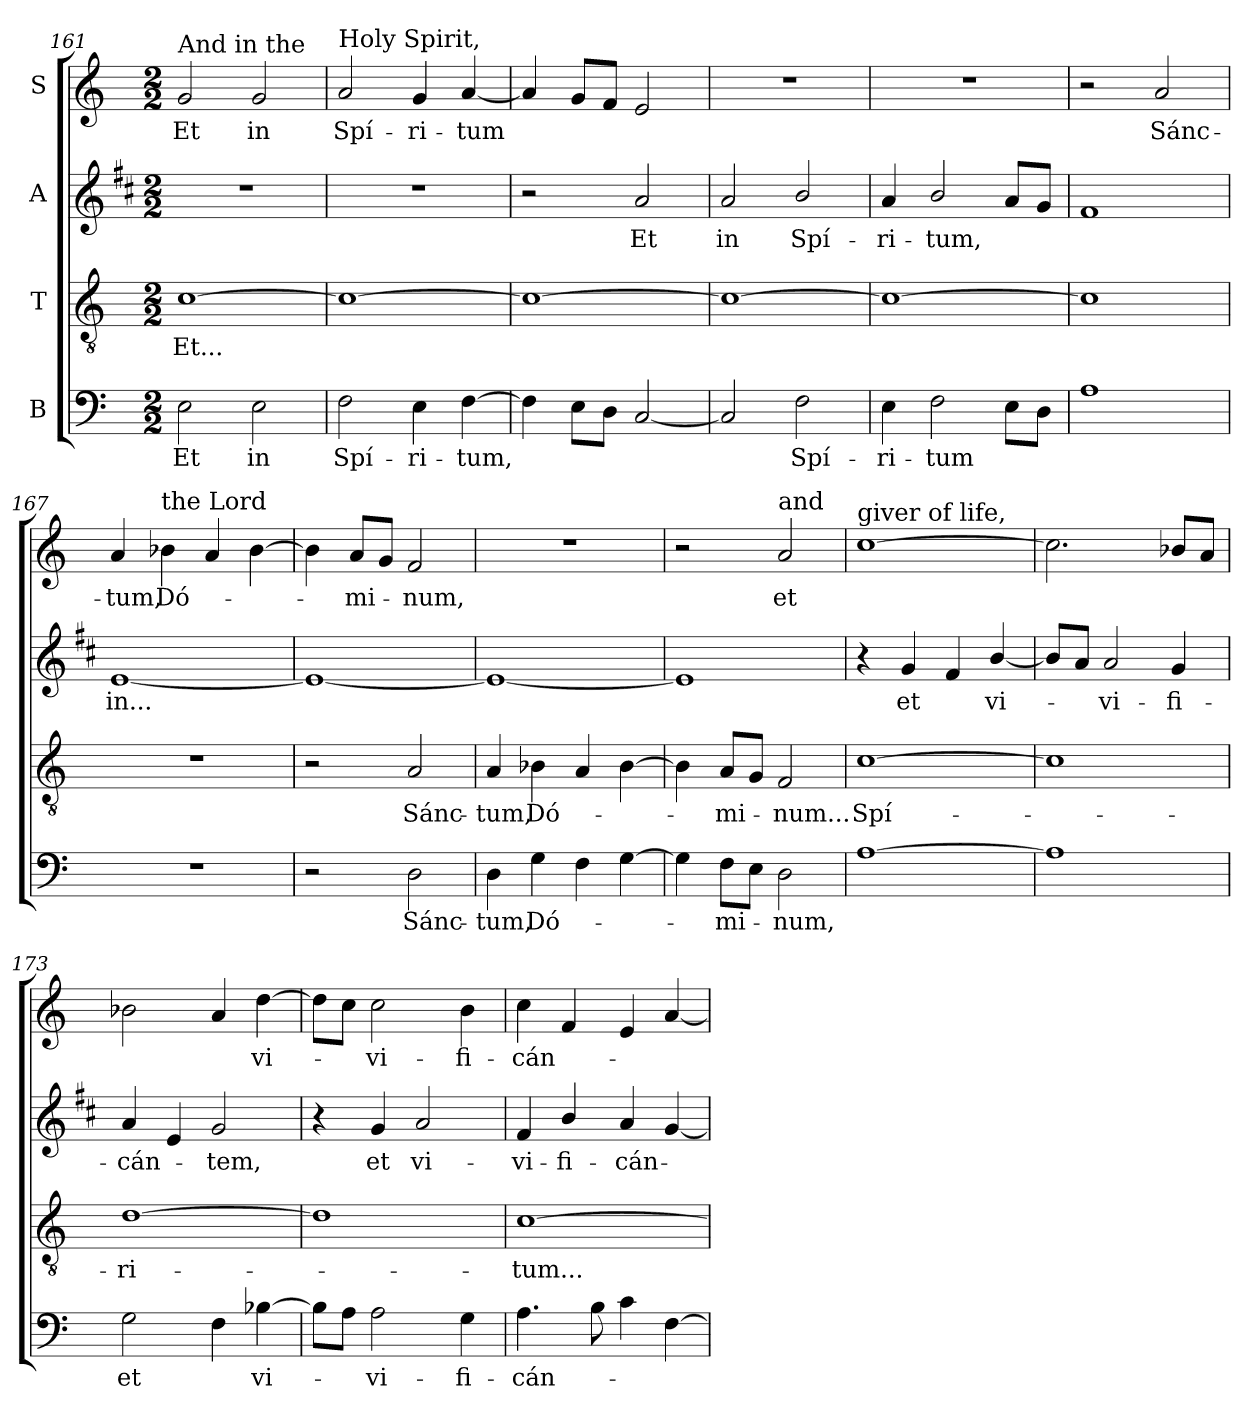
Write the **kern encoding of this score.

**kern	**text	**kern	**text	**kern	**text	**kern	**text
*part4	*part4	*part3	*part3	*part2	*part2	*part1	*part1
*staff4	*staff4	*staff3	*staff3	*staff2	*staff2	*staff1	*staff1
*I"B	*	*I"T	*	*I"A	*	*I"S	*
*clefF4	*	*clefGv2	*	*clefG2	*	*clefG2	*
*	*	*	*	*ITrd1c2	*	*	*
*k[]	*	*k[]	*	*k[]	*	*k[]	*
*C:	*	*C:	*	*C:	*	*C:	*
*M2/2	*	*M2/2	*	*M2/2	*	*M2/2	*
=161	=161	=161	=161	=161	=161	=161	=161
!	!	!	!	!	!	!LO:TX:a:t=And in the	!
!	!LO:LY:b	!	!LO:LY:b	!	!	!	!LO:LY:b
2E\	Et	[1c	Et...	1r	.	2g/	Et
!	!LO:LY:b	!	!	!	!	!	!LO:LY:b
2E\	in	.	.	.	.	2g/	in
=162	=162	=162	=162	=162	=162	=162	=162
!	!	!	!	!	!	!LO:TX:a:t=Holy Spirit,	!
!	!LO:LY:b	!	!	!	!	!	!LO:LY:b
2F\	Spí-	1c_	.	1r	.	2a/	Spí-
!	!LO:LY:b	!	!	!	!	!	!LO:LY:b
4E\	-ri-	.	.	.	.	4g/	-ri-
!	!LO:LY:b	!	!	!	!	!	!LO:LY:b
[4F\	-tum,	.	.	.	.	[4a/	-tum
=163	=163	=163	=163	=163	=163	=163	=163
4F\]	.	1c_	.	2r	.	4a/]	.
8E\L	.	.	.	.	.	8g/L	.
8D\J	.	.	.	.	.	8f/J	.
!	!	!	!	!	!LO:LY:b	!	!
[2C/	.	.	.	2g/	Et	2e/	.
=164	=164	=164	=164	=164	=164	=164	=164
!	!	!	!	!	!LO:LY:b	!	!
2C/]	.	1c_	.	2g/	in	1r	.
!	!LO:LY:b	!	!	!	!LO:LY:b	!	!
2F\	Spí-	.	.	2a/	Spí-	.	.
=165	=165	=165	=165	=165	=165	=165	=165
!	!LO:LY:b	!	!	!	!LO:LY:b	!	!
4E\	-ri-	1c_	.	4g/	-ri-	1r	.
!	!LO:LY:b	!	!	!	!LO:LY:b	!	!
2F\	-tum	.	.	2a/	-tum,	.	.
8E\L	.	.	.	8g/L	.	.	.
8D\J	.	.	.	8f/J	.	.	.
=166	=166	=166	=166	=166	=166	=166	=166
1A	.	1c]	.	1e	.	2r	.
!	!	!	!	!	!	!	!LO:LY:b
.	.	.	.	.	.	2a/	Sánc-
!!LO:LB:g=z
=167	=167	=167	=167	=167	=167	=167	=167
!	!	!	!	!	!LO:LY:b	!	!LO:LY:b
1r	.	1r	.	[1d	in...	4a/	-tum,
!	!	!	!	!	!	!LO:TX:a:t=the Lord	!
!	!	!	!	!	!	!	!LO:LY:b
.	.	.	.	.	.	4b-X\	Dó-
.	.	.	.	.	.	4a/	.
.	.	.	.	.	.	[4b-\	.
=168	=168	=168	=168	=168	=168	=168	=168
2r	.	2r	.	1d_	.	4b-\]	.
!	!	!	!	!	!	!	!LO:LY:b
.	.	.	.	.	.	8a/L	-mi-
.	.	.	.	.	.	8g/J	.
!	!LO:LY:b	!	!LO:LY:b	!	!	!	!LO:LY:b
2D\	Sánc-	2A/	Sánc-	.	.	2f/	-num,
=169	=169	=169	=169	=169	=169	=169	=169
!	!LO:LY:b	!	!LO:LY:b	!	!	!	!
4D\	-tum,	4A/	-tum,	1d_	.	1r	.
!	!LO:LY:b	!	!LO:LY:b	!	!	!	!
4G\	Dó-	4B-X\	Dó-	.	.	.	.
4F\	.	4A/	.	.	.	.	.
[4G\	.	[4B-\	.	.	.	.	.
=170	=170	=170	=170	=170	=170	=170	=170
4G\]	.	4B-\]	.	1d]	.	2r	.
!	!LO:LY:b	!	!LO:LY:b	!	!	!	!
8F\L	-mi-	8A/L	-mi-	.	.	.	.
8E\J	.	8G/J	.	.	.	.	.
!	!	!	!	!	!	!LO:TX:a:t=and	!
!	!LO:LY:b	!	!LO:LY:b	!	!	!	!LO:LY:b
2D\	-num,	2F/	-num...	.	.	2a/	et
=171	=171	=171	=171	=171	=171	=171	=171
!	!	!	!	!	!	!LO:TX:a:t=giver of life,	!
!	!	!	!LO:LY:b	!	!	!	!
[1A	.	[1c	Spí-	4r	.	[1cc	.
!	!	!	!	!	!LO:LY:b	!	!
.	.	.	.	4f/	et	.	.
.	.	.	.	4e/	.	.	.
!	!	!	!	!	!LO:LY:b	!	!
.	.	.	.	[4a/	vi-	.	.
=172	=172	=172	=172	=172	=172	=172	=172
1A]	.	1c]	.	8a/L]	.	2.cc\]	.
.	.	.	.	8g/J	.	.	.
!	!	!	!	!	!LO:LY:b	!	!
.	.	.	.	2g/	-vi-	.	.
!	!	!	!	!	!LO:LY:b	!	!
.	.	.	.	4f/	-fi-	8b-/L	.
.	.	.	.	.	.	8a/J	.
!!LO:PB:g=z
=173	=173	=173	=173	=173	=173	=173	=173
!	!LO:LY:b	!	!LO:LY:b	!	!LO:LY:b	!	!
2G\	et	[1d	-ri-	4g/	-cán-	2b-\	.
.	.	.	.	4d/	.	.	.
!	!	!	!	!	!LO:LY:b	!	!
4F\	.	.	.	2f/	-tem,	4a/	.
!	!LO:LY:b	!	!	!	!	!	!LO:LY:b
[4B-X\	vi-	.	.	.	.	[4dd\	vi-
=174	=174	=174	=174	=174	=174	=174	=174
8B-\L]	.	1d]	.	4r	.	8dd\L]	.
8A\J	.	.	.	.	.	8cc\J	.
!	!LO:LY:b	!	!	!	!LO:LY:b	!	!LO:LY:b
2A\	-vi-	.	.	4f/	et	2cc\	-vi-
!	!	!	!	!	!LO:LY:b	!	!
.	.	.	.	2g/	vi-	.	.
!	!LO:LY:b	!	!	!	!	!	!LO:LY:b
4G\	-fi-	.	.	.	.	4b\	-fi-
=175	=175	=175	=175	=175	=175	=175	=175
!	!LO:LY:b	!	!LO:LY:b	!	!LO:LY:b	!	!LO:LY:b
4.A\	-cán-	[1c	-tum...	4e/	-vi-	4cc\	-cán-
!	!	!	!	!	!LO:LY:b	!	!
.	.	.	.	4a/	-fi-	4f/	.
8B\	.	.	.	.	.	.	.
!	!	!	!	!	!LO:LY:b	!	!
4c\	.	.	.	4g/	-cán-	4e/	.
[4F\	.	.	.	[4f/	.	[4a/	.
=	=	=	=	=	=	=	=
*-	*-	*-	*-	*-	*-	*-	*-
